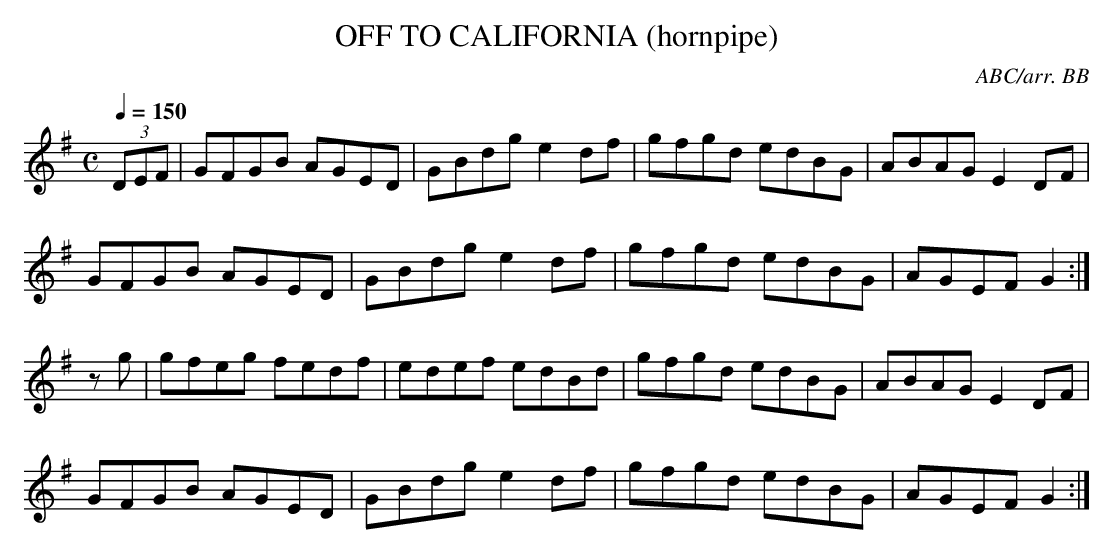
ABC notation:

X:1
T:OFF TO CALIFORNIA (hornpipe)
C:ABC/arr. BB
M:C
L:1/8
Q:1/4=150
K:G
(3DEF|GFGB AGED|GBdg e2df|gfgd edBG|ABAG E2DF|
GFGB AGED|GBdg e2df|gfgd edBG|AGEF G2 :|
zg|gfeg fedf|edef edBd|gfgd edBG|ABAG E2DF|
GFGB AGED|GBdg e2df|gfgd edBG|AGEF G2 :|
